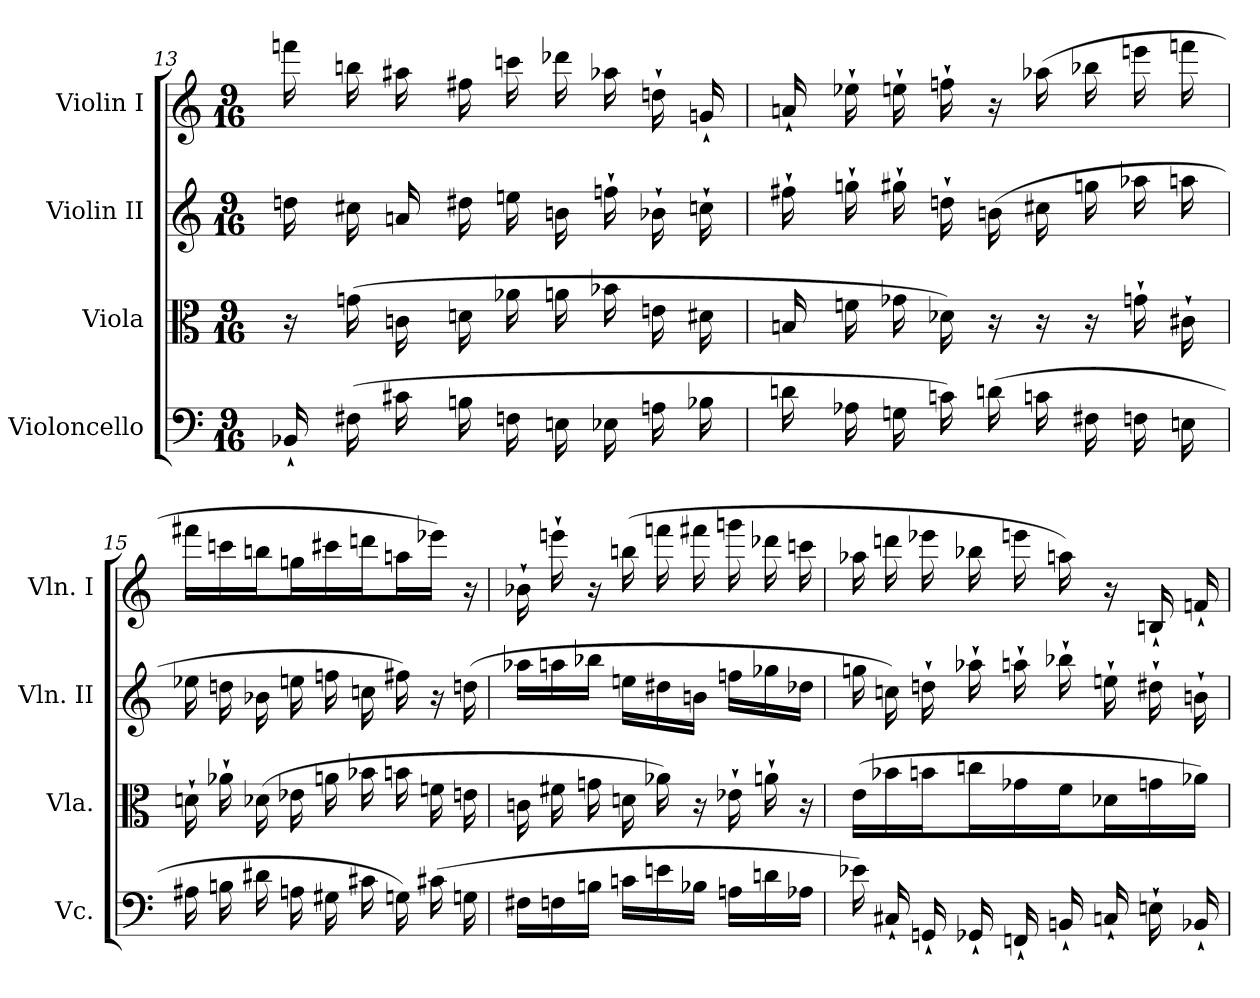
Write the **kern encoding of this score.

**kern	**kern	**kern	**kern
*part4	*part3	*part2	*part1
*staff4	*staff3	*staff2	*staff1
*I"Violoncello	*I"Viola	*I"Violin II	*I"Violin I
*I'Vc.	*I'Vla.	*I'Vln. II	*I'Vln. I
*clefF4	*clefC3	*clefG2	*clefG2
*k[]	*k[]	*k[]	*k[]
*C:	*C:	*C:	*C:
*M9/16	*M9/16	*M9/16	*M9/16
=13	=13	=13	=13
16BB-X`	16r	16ddn	16fffn
(16F#X	(16gn	16cc#X	16bbn
16c#X	16cn	16an	16aa#X
16Bn	16dn	16dd#X	16ff#X
16Fn	16a-X	16een	16cccn
16En	16an	16bn	16ddd-X
16E-X	16b-X	16ffn`	16aa-X
16An	16en	16b-X`	16ddn`
16B-X	16d#X	16ccn`	16gn`
=14	=14	=14	=14
16dn	16Bn	16ff#X`	16an`
16A-X	16fn	16ggn`	16ee-X`
16Gn	16g-X	16gg#X`	16een`
16cn)	16d-X)	16ddn`	16ffn`
(16dn	16r	(16bn	16r
16cn	16r	16cc#X	(16aa-X
16F#X	16r	16ggn	16bb-X
16Fn	16gn`	16aa-X	16eeen
16En	16c#X`	16aan	16fffn
=15	=15	=15	=15
16A#X	16dn`	16ee-X	16fff#XLL
16Bn	16a-X`	16ddn	16cccn
16d#X	(16d-X	16b-X	16bbnJ
16An	16e-X	16een	16ggnL
16G#X	16an	16ffn	16ccc#X
16c#X	16b-X	16ccn	16dddnJ
16Gn)	16bn	16ff#X)	16aanL
(16c#X	16fn	16r	16eee-XJJ)
16Gn	16en	(16ddn	16r
=16	=16	=16	=16
16F#XLL	16cn	16aa-XLL	16b-X`
16Fn	16f#X	16aan	16eeen`
16BnJJ	16gn	16bb-XJJ	16r
16cnLL	16dn	16eenLL	(16bbn
16en	16a-X)	16dd#X	16fffn
16B-XJJ	16r	16bnJJ	16fff#X
16AnLL	16e-X`	16ffnLL	16gggn
16dn	16an`	16gg-X	16ddd-X
16A-XJJ	16r	16dd-XJJ	16cccn
=17	=17	=17	=17
16e-X)	(16eLL	16ggn	16aa-X
16C#X`	16b-X	16ccn)	16dddn
16GGn`	16bnJ	16ddn`	16eee-X
16GG-X`	16ccnL	16aa-X`	16bb-X
16FFn`	16g-X	16aan`	16eeen
16BBn`	16fJ	16bb-X`	16aan)
16Cn`	16d-XL	16een`	16r
16En`	16gn	16dd#X`	16Bn`
16BB-X`	16a-XJJ)	16bn`	16fn`
=	=	=	=
*-	*-	*-	*-
